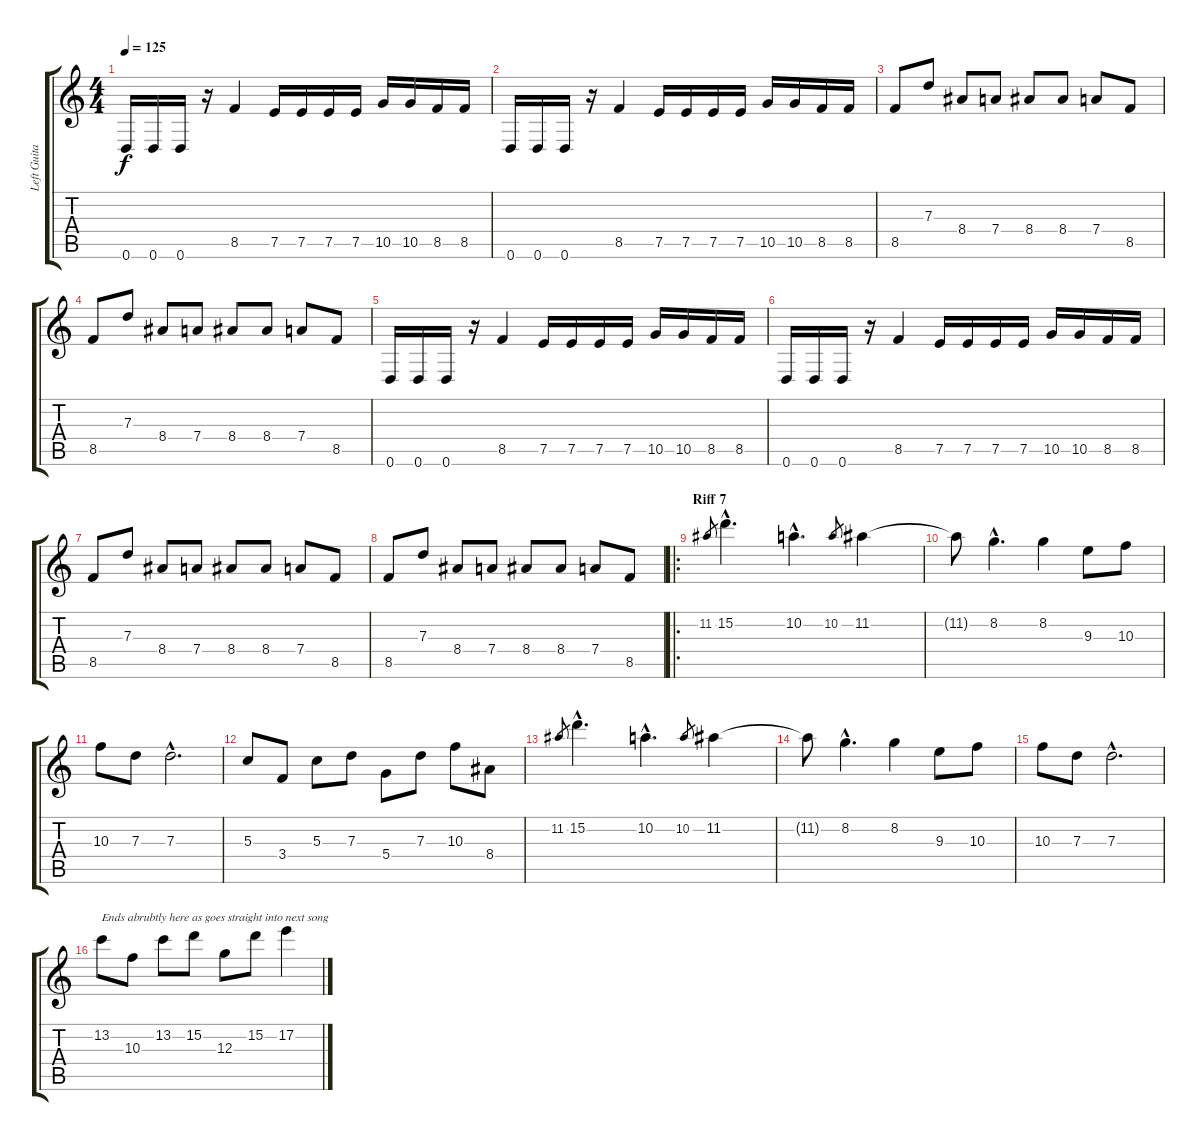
\track ("Left Guitar" "Left Guita") {instrument distortionguitar}
\staff {score tabs}
\tuning (E4 B3 G3 D3 A2 D2) {hide}
\ts (4 4)
\tempo 125
\clef g2
\ks c
0.6.16{dy f} 0.6.16 0.6.16 r.16 8.5.4 7.5.16 7.5.16 7.5.16 7.5.16 10.5.16 10.5.16 8.5.16 8.5.16 |
0.6.16 0.6.16 0.6.16 r.16 8.5.4 7.5.16 7.5.16 7.5.16 7.5.16 10.5.16 10.5.16 8.5.16 8.5.16 |
8.5.8 7.3.8 8.4.8 7.4.8 8.4.8 8.4.8 7.4.8 8.5.8 |
8.5.8 7.3.8 8.4.8 7.4.8 8.4.8 8.4.8 7.4.8 8.5.8 |
0.6.16 0.6.16 0.6.16 r.16 8.5.4 7.5.16 7.5.16 7.5.16 7.5.16 10.5.16 10.5.16 8.5.16 8.5.16 |
0.6.16 0.6.16 0.6.16 r.16 8.5.4 7.5.16 7.5.16 7.5.16 7.5.16 10.5.16 10.5.16 8.5.16 8.5.16 |
8.5.8 7.3.8 8.4.8 7.4.8 8.4.8 8.4.8 7.4.8 8.5.8 |
8.5.8 7.3.8 8.4.8 7.4.8 8.4.8 8.4.8 7.4.8 8.5.8 |
\ro
\section ("" "Riff 7")
11.2.8{gr} 15.2{hac}.4{d} 10.2{hac}.4{d} 10.2.8{gr} 11.2.4 |
11.2{t}.8 8.2{hac}.4{d} 8.2.4 9.3.8 10.3.8 |
10.3.8 7.3.8 7.3{hac}.2{d} |
5.3.8 3.4.8 5.3.8 7.3.8 5.4.8 7.3.8 10.3.8 8.4.8 |
11.2.8{gr} 15.2{hac}.4{d} 10.2{hac}.4{d} 10.2.8{gr} 11.2.4 |
11.2{t}.8 8.2{hac}.4{d} 8.2.4 9.3.8 10.3.8 |
10.3.8 7.3.8 7.3{hac}.2{d} |
13.2.8{txt "Ends abrubtly here as goes straight into next song"} 10.3.8 13.2.8 15.2.8 12.3.8 15.2.8 17.2.4
